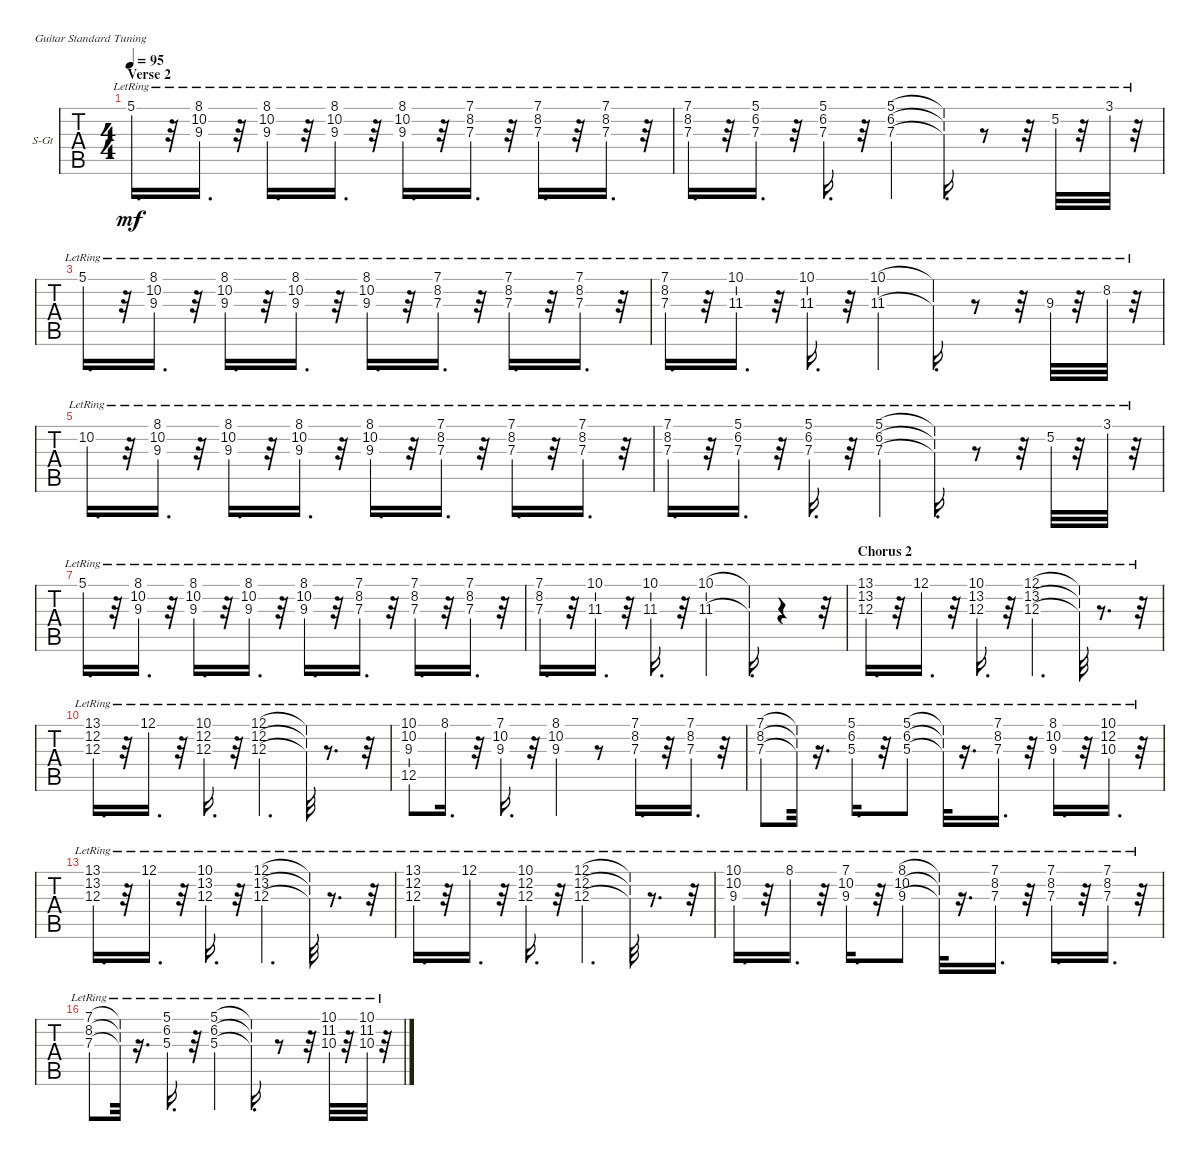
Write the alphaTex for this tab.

\bracketExtendMode nobrackets
\firstSystemTrackNameOrientation horizontal
\otherSystemsTrackNameOrientation horizontal
\defaultBarNumberDisplay FirstOfSystem
\track ("Synth 1" "S-Gt") {instrument stringensemble1}
\staff {tabs}
\tuning (E4 B3 G3 D3 A2 E2)
\displaytranspose 12
\ts (4 4)
\section ("" "Verse 2")
\tempo 95
\clef g2
\scale
0.261386
\ks c
5.1{lr}.16{d dy mf} r.32 (8.1{lr} 10.2{lr} 9.3{lr}).16{d} r.32 (8.1{lr} 10.2{lr} 9.3{lr}).16{d} r.32 (8.1{lr} 10.2{lr} 9.3{lr}).16{d} r.32 (8.1{lr} 10.2{lr} 9.3{lr}).16{d} r.32 (7.1{lr} 8.2{lr} 7.3{lr}).16{d} r.32 (7.1{lr} 8.2{lr} 7.3{lr}).16{d} r.32 (7.1{lr} 8.2{lr} 7.3{lr}).16{d} r.32 |
\scale
0.238614 (7.1{lr} 8.2{lr} 7.3{lr}).16{d} r.32 (5.1{lr} 6.2{lr} 7.3{lr}).16{d} r.32 (5.1{lr} 6.2{lr} 7.3{lr}).16{d} r.32 (5.1{lr} 6.2{lr} 7.3{lr}).4 (5.1{lr t} 6.2{lr t} 7.3{lr t}).16{d} r.8 r.32 5.2{lr}.32 r.32 3.1{lr}.32 r.32 |
\scale
0.261386 5.1{lr}.16{d} r.32 (8.1{lr} 10.2{lr} 9.3{lr}).16{d} r.32 (8.1{lr} 10.2{lr} 9.3{lr}).16{d} r.32 (8.1{lr} 10.2{lr} 9.3{lr}).16{d} r.32 (8.1{lr} 10.2{lr} 9.3{lr}).16{d} r.32 (7.1{lr} 8.2{lr} 7.3{lr}).16{d} r.32 (7.1{lr} 8.2{lr} 7.3{lr}).16{d} r.32 (7.1{lr} 8.2{lr} 7.3{lr}).16{d} r.32 |
\scale
0.238614 (7.1{lr} 8.2{lr} 7.3{lr}).16{d} r.32 (10.1{lr} 11.3{lr}).16{d} r.32 (10.1{lr} 11.3{lr}).16{d} r.32 (10.1{lr} 11.3{lr}).4 (10.1{lr t} 11.3{lr t}).16{d} r.8 r.32 9.3{lr}.32 r.32 8.2{lr}.32 r.32 |
\scale
0.270769 10.2{lr}.16{d} r.32 (8.1{lr} 10.2{lr} 9.3{lr}).16{d} r.32 (8.1{lr} 10.2{lr} 9.3{lr}).16{d} r.32 (8.1{lr} 10.2{lr} 9.3{lr}).16{d} r.32 (8.1{lr} 10.2{lr} 9.3{lr}).16{d} r.32 (7.1{lr} 8.2{lr} 7.3{lr}).16{d} r.32 (7.1{lr} 8.2{lr} 7.3{lr}).16{d} r.32 (7.1{lr} 8.2{lr} 7.3{lr}).16{d} r.32 |
\scale
0.247179 (7.1{lr} 8.2{lr} 7.3{lr}).16{d} r.32 (5.1{lr} 6.2{lr} 7.3{lr}).16{d} r.32 (5.1{lr} 6.2{lr} 7.3{lr}).16{d} r.32 (5.1{lr} 6.2{lr} 7.3{lr}).4 (5.1{lr t} 6.2{lr t} 7.3{lr t}).16{d} r.8 r.32 5.2{lr}.32 r.32 3.1{lr}.32 r.32 |
\scale
0.270769 5.1{lr}.16{d} r.32 (8.1{lr} 10.2{lr} 9.3{lr}).16{d} r.32 (8.1{lr} 10.2{lr} 9.3{lr}).16{d} r.32 (8.1{lr} 10.2{lr} 9.3{lr}).16{d} r.32 (8.1{lr} 10.2{lr} 9.3{lr}).16{d} r.32 (7.1{lr} 8.2{lr} 7.3{lr}).16{d} r.32 (7.1{lr} 8.2{lr} 7.3{lr}).16{d} r.32 (7.1{lr} 8.2{lr} 7.3{lr}).16{d} r.32 |
\scale
0.211282 (7.1{lr} 8.2{lr} 7.3{lr}).16{d} r.32 (10.1{lr} 11.3{lr}).16{d} r.32 (10.1{lr} 11.3{lr}).16{d} r.32 (10.1{lr} 11.3{lr}).4 (10.1{lr t} 11.3{lr t}).16{d} r.4 r.32 |
\section ("" "Chorus 2")
\scale
0.235294 (13.1{lr} 13.2{lr} 12.3{lr}).16{d} r.32 12.1{lr}.16{d} r.32 (10.1{lr} 13.2{lr} 12.3{lr}).16{d} r.32 (12.1{lr} 13.2{lr} 12.3{lr}).4{d} (12.1{lr t} 13.2{lr t} 12.3{lr t}).32 r.8{d} r.32 |
\scale
0.235294 (13.1{lr} 12.2{lr} 12.3{lr}).16{d} r.32 12.1{lr}.16{d} r.32 (10.1{lr} 12.2{lr} 12.3{lr}).16{d} r.32 (12.1{lr} 12.2{lr} 12.3{lr}).4{d} (12.1{lr t} 12.2{lr t} 12.3{lr t}).32 r.8{d} r.32 |
\scale
0.238562 (10.1{lr} 10.2{lr} 9.3{lr} 12.5{lr}).8 8.1{lr}.16{d} r.32 (7.1{lr} 10.2{lr} 9.3{lr}).16{d} r.32 (8.1{lr} 10.2{lr} 9.3{lr}).4 r.8 (7.1{lr} 8.2{lr} 7.3{lr}).16{d} r.32 (7.1{lr} 8.2{lr} 7.3{lr}).16{d} r.32 |
\scale
0.29085 (7.1{lr} 8.2{lr} 7.3{lr}).8 (7.1{lr t} 8.2{lr t} 7.3{lr t}).32 r.16{d} (5.1{lr} 6.2{lr} 5.3{lr}).16{d} r.32 (5.1{lr} 6.2{lr} 5.3{lr}).8 (5.1{lr t} 6.2{lr t} 5.3{lr t}).32 r.16{d} (7.1{lr} 8.2{lr} 7.3{lr}).16{d} r.32 (8.1{lr} 10.2{lr} 9.3{lr}).16{d} r.32 (10.1{lr} 12.2{lr} 10.3{lr}).16{d} r.32 |
\scale
0.218623 (13.1{lr} 13.2{lr} 12.3{lr}).16{d} r.32 12.1{lr}.16{d} r.32 (10.1{lr} 13.2{lr} 12.3{lr}).16{d} r.32 (12.1{lr} 13.2{lr} 12.3{lr}).4{d} (12.1{lr t} 13.2{lr t} 12.3{lr t}).32 r.8{d} r.32 |
\scale
0.218623 (13.1{lr} 12.2{lr} 12.3{lr}).16{d} r.32 12.1{lr}.16{d} r.32 (10.1{lr} 12.2{lr} 12.3{lr}).16{d} r.32 (12.1{lr} 12.2{lr} 12.3{lr}).4{d} (12.1{lr t} 12.2{lr t} 12.3{lr t}).32 r.8{d} r.32 |
\scale
0.308704 (10.1{lr} 10.2{lr} 9.3{lr}).16{d} r.32 8.1{lr}.16{d} r.32 (7.1{lr} 10.2{lr} 9.3{lr}).16{d} r.32 (8.1{lr} 10.2{lr} 9.3{lr}).8 (8.1{lr t} 10.2{lr t} 9.3{lr t}).32 r.16{d} (7.1{lr} 8.2{lr} 7.3{lr}).16{d} r.32 (7.1{lr} 8.2{lr} 7.3{lr}).16{d} r.32 (7.1{lr} 8.2{lr} 7.3{lr}).16{d} r.32 |
\scale
0.254049 (7.1{lr} 8.2{lr} 7.3{lr}).8 (7.1{lr t} 8.2{lr t} 7.3{lr t}).32 r.16{d} (5.1{lr} 6.2{lr} 5.3{lr}).16{d} r.32 (5.1{lr} 6.2{lr} 5.3{lr}).4 (5.1{lr t} 6.2{lr t} 5.3{lr t}).16{d} r.8 r.32 (10.1{lr} 11.2{lr} 10.3{lr}).32 r.32 (10.1{lr} 11.2{lr} 10.3{lr}).32 r.32
